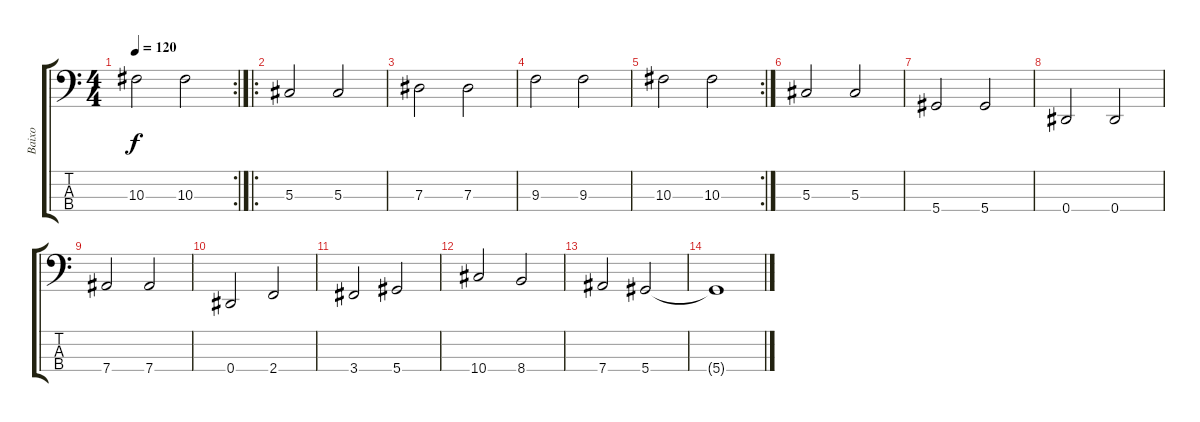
\track ("Baixo" "Baixo") {instrument electricbassfinger}
\staff {score tabs}
\tuning (Gb2 Db2 Ab1 Eb1) {hide}
\rc 2
\ts (4 4)
\tempo 120
\clef f4
\ks c
10.3.2{dy f} 10.3.2 |
\ro
5.3.2 5.3.2 |
7.3.2 7.3.2 |
9.3.2 9.3.2 |
\rc 2
10.3.2 10.3.2 |
5.3.2 5.3.2 |
5.4.2 5.4.2 |
0.4.2 0.4.2 |
7.4.2 7.4.2 |
0.4.2 2.4.2 |
3.4.2 5.4.2 |
10.4.2 8.4.2 |
7.4.2 5.4.2 |
5.4{t}.1
